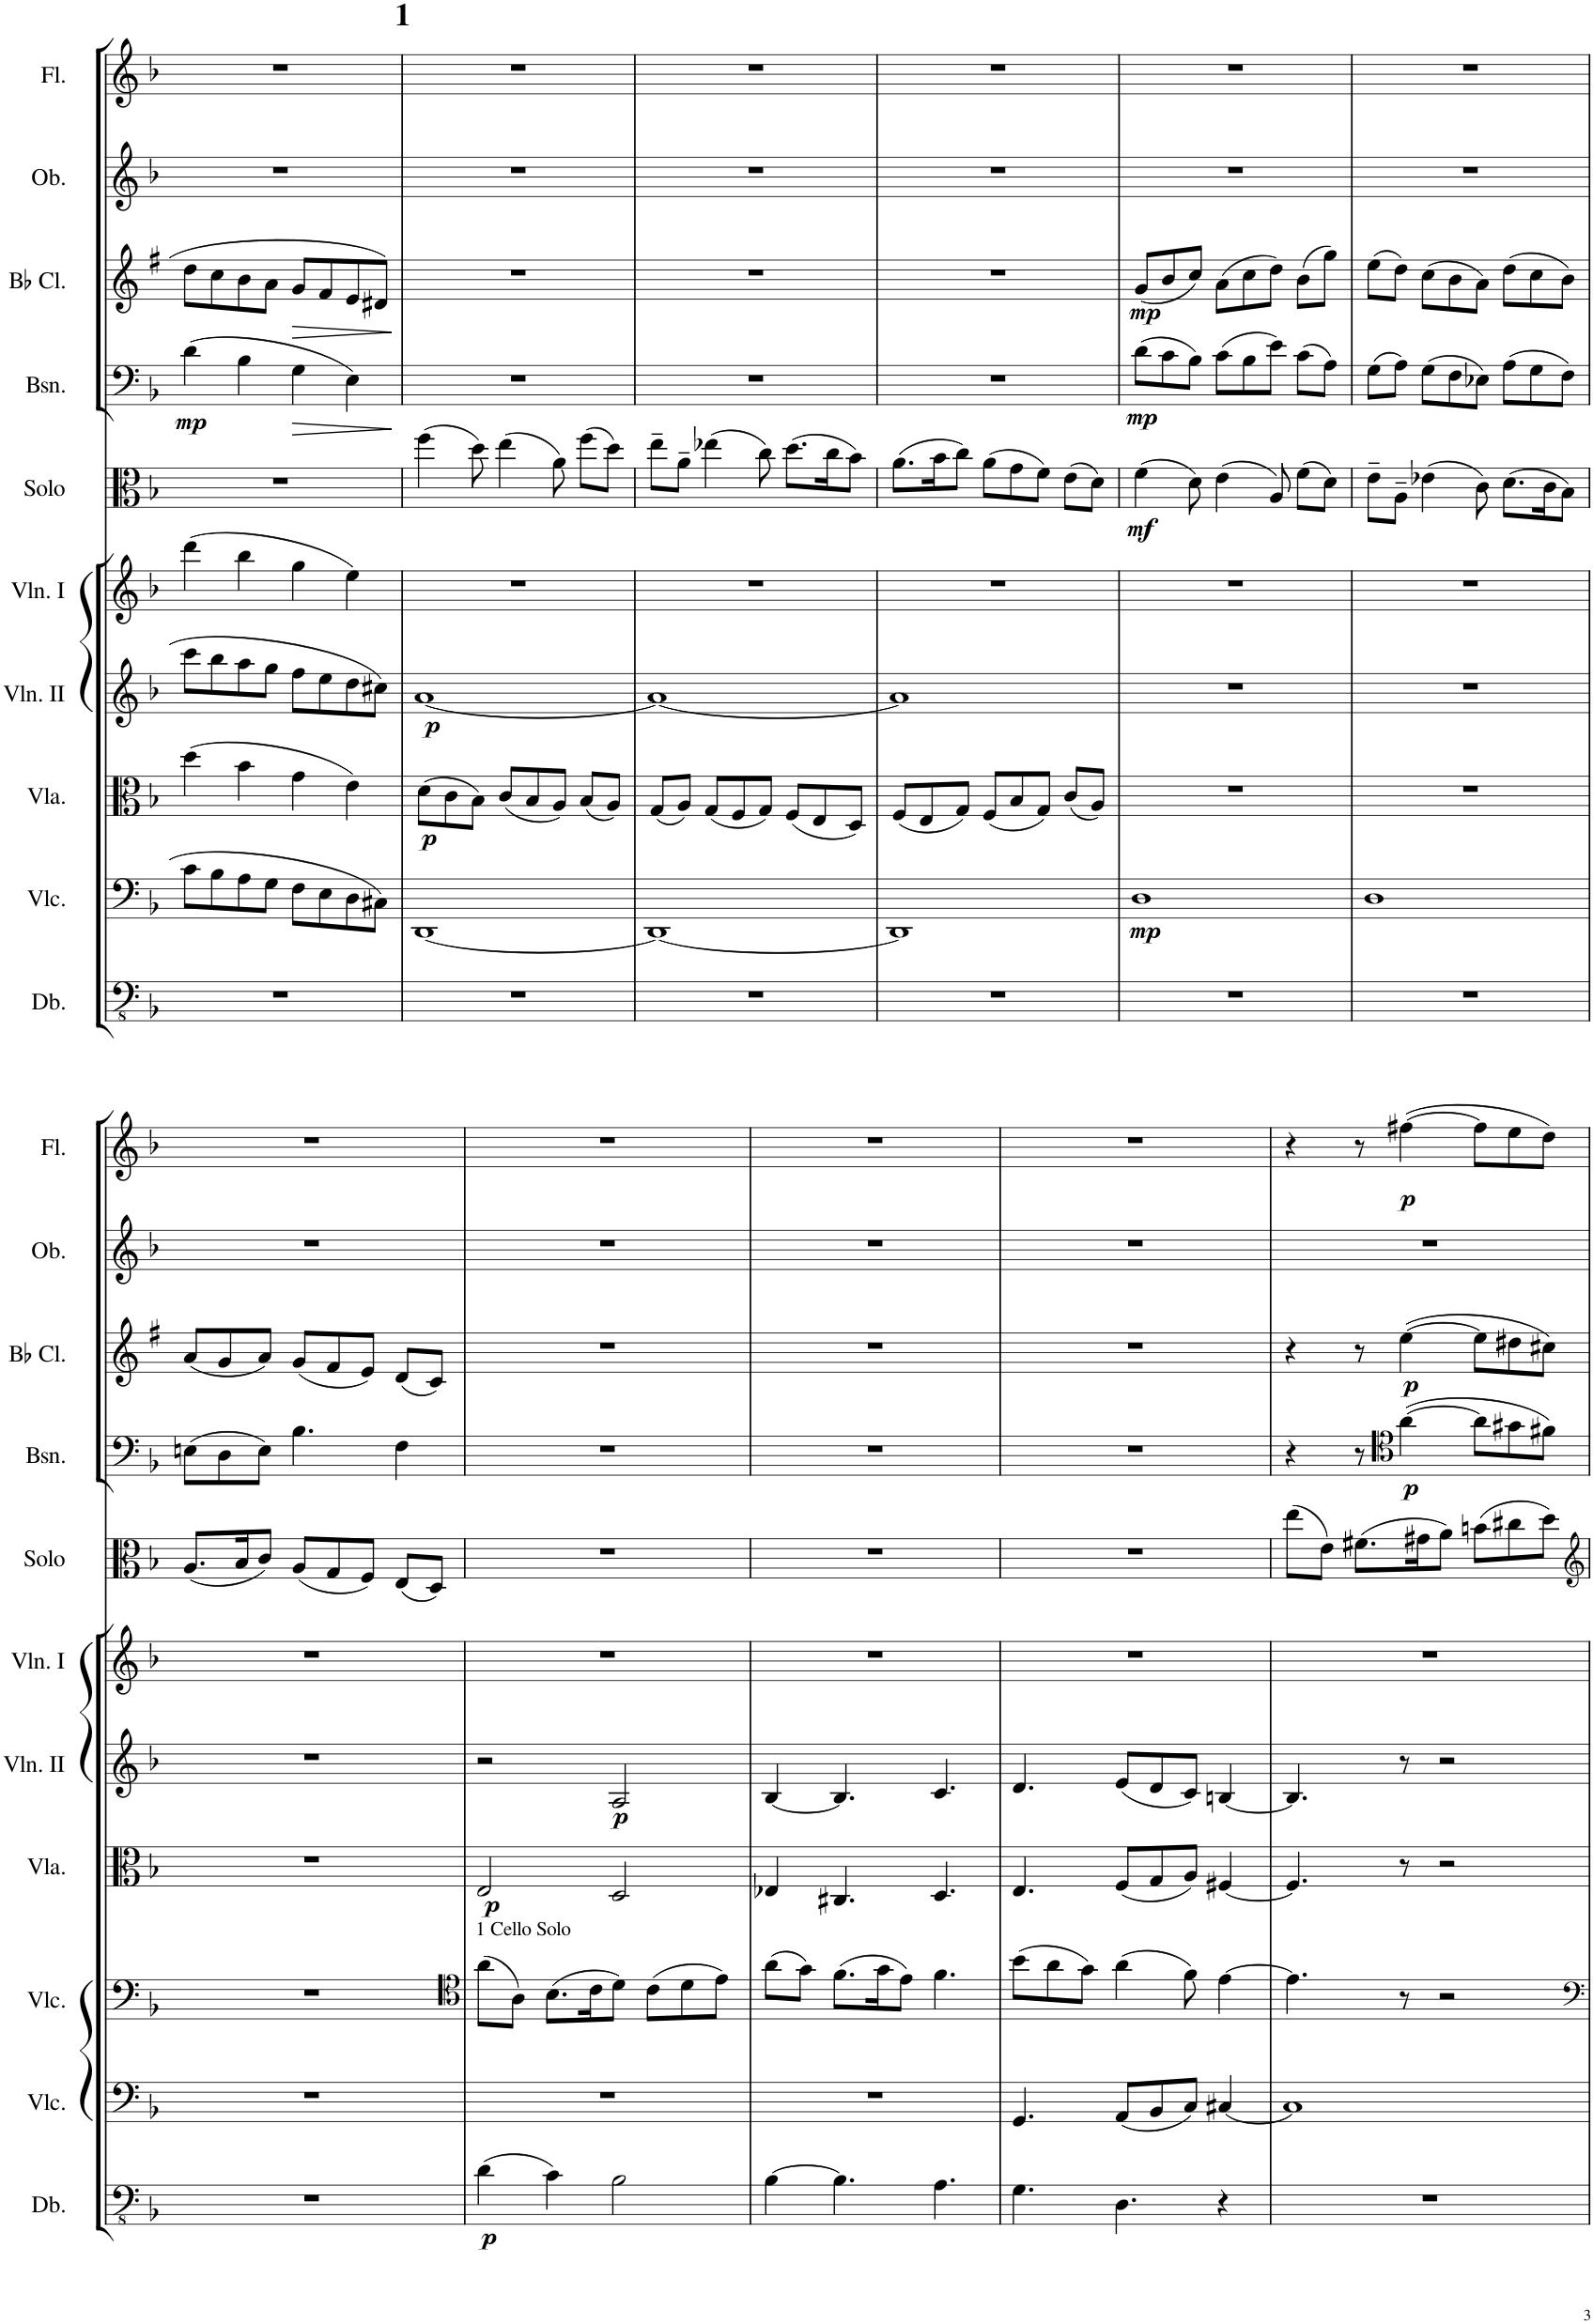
**kern	**dynam	**kern	**dynam	**kern	**kern	**dynam	**kern	**dynam	**kern	**kern	**dynam	**kern	**dynam	**kern	**dynam	**kern	**dynam
*part10	*part10	*part9	*part9	*part8	*part7	*part7	*part6	*part6	*part5	*part4	*part4	*part3	*part3	*part2	*part2	*part1	*part1
*staff10	*staff10	*staff9	*staff9	*staff8	*staff7	*staff7	*staff6	*staff6	*staff5	*staff4	*staff4	*staff3	*staff3	*staff2	*staff2	*staff1	*staff1
*I"Bass	*	*I"Cello	*	*I"Cello	*I"Viola	*	*I"Violin II	*	*I"Violin I	*I"Solo Viola	*	*I"Bassoon	*	*I"Bb Clarinet	*	*I"Flute	*
*	*	*	*	*	*I'Vla.	*	*I'Vln. II	*	*I'Vln. I	*I'Solo	*	*I'Bsn.	*	*I'Bb Cl.	*	*I'Fl.	*
!!LO:PB:g=z
*clefFv4	*	*clefF4	*	*clefF4	*clefC3	*	*clefG2	*	*clefG2	*clefC3	*	*clefF4	*	*clefG2	*	*clefG2	*
*Trd7c12	*	*	*	*	*	*	*	*	*	*	*	*	*	*Trd1c2	*	*	*
*k[b-]	*	*k[b-]	*	*k[b-]	*k[b-]	*	*k[b-]	*	*k[b-]	*k[b-]	*	*k[b-]	*	*k[f#]	*	*k[b-]	*
*M4/4	*	*M4/4	*	*M4/4	*M4/4	*	*M4/4	*	*M4/4	*M4/4	*	*M4/4	*	*M4/4	*	*M4/4	*
=9	=9	=9	=9	=9	=9	=9	=9	=9	=9	=9	=9	=9	=9	=9	=9	=9	=9
!	!	!	!	!	!	!	!	!	!	!	!	!	!LO:DY:b	!	!	!	!
1r	.	8c\L	.	1r	(4dd\	.	8ccc\L	.	(4ddd\	1r	.	(4d\	mp	8dd\L	.	1r	.
.	.	8B-\	.	.	.	.	8bb-\	.	.	.	.	.	.	8cc\	.	.	.
.	.	8A\	.	.	4b-\	.	8aa\	.	4bb-\	.	.	4B-\	.	8b\	.	.	.
.	.	8G\J	.	.	.	.	8gg\J	.	.	.	.	.	.	8a\J	.	.	.
!	!	!	!	!	!	!	!	!	!	!	!	!	!LO:HP:b	!	!LO:HP:b	!	!
.	.	8F\L	.	.	4g\	.	8ff\L	.	4gg\	.	.	4G\	>	8g/L	>	.	.
.	.	8E\	.	.	.	.	8ee\	.	.	.	.	.	.	8f#/	.	.	.
.	.	8D\	.	.	4e\)	.	8dd\	.	4ee\)	.	.	4E\)	.	8e/	.	.	.
.	.	8C#X\J	.	.	.	.	8cc#X\J	.	.	.	.	.	.	8d#X/J	.	.	.
.	.	.	.	.	.	.	.	.	.	.	.	.	]	.	]	.	.
!!LO:REH:place=s1:a:B:cj:enc=none:fs=16:t=1
=10	=10	=10	=10	=10	=10	=10	=10	=10	=10	=10	=10	=10	=10	=10	=10	=10	=10
!	!	!	!	!	!	!LO:DY:b	!	!LO:DY:b	!	!	!	!	!	!	!	!	!
1r	.	[1DD	.	1r	(8d\L	p	[1a	p	1r	(4ff\	.	1r	.	1r	.	1r	.
.	.	.	.	.	8c\	.	.	.	.	.	.	.	.	.	.	.	.
.	.	.	.	.	8B-\J)	.	.	.	.	8dd\)	.	.	.	.	.	.	.
.	.	.	.	.	(8c/L	.	.	.	.	(4ee\	.	.	.	.	.	.	.
.	.	.	.	.	8B-/	.	.	.	.	.	.	.	.	.	.	.	.
.	.	.	.	.	8A/J)	.	.	.	.	8a\)	.	.	.	.	.	.	.
.	.	.	.	.	(8B-/L	.	.	.	.	(8ff\L	.	.	.	.	.	.	.
.	.	.	.	.	8A/J)	.	.	.	.	8dd\J)	.	.	.	.	.	.	.
=11	=11	=11	=11	=11	=11	=11	=11	=11	=11	=11	=11	=11	=11	=11	=11	=11	=11
1r	.	1DD_	.	1r	(8G/L	.	1a_	.	1r	8ee~\L	.	1r	.	1r	.	1r	.
.	.	.	.	.	8A/J)	.	.	.	.	8a~\J	.	.	.	.	.	.	.
.	.	.	.	.	(8G/L	.	.	.	.	(4ee-X\	.	.	.	.	.	.	.
.	.	.	.	.	8F/	.	.	.	.	.	.	.	.	.	.	.	.
.	.	.	.	.	8G/J)	.	.	.	.	8cc\)	.	.	.	.	.	.	.
.	.	.	.	.	(8F/L	.	.	.	.	(8.dd\L	.	.	.	.	.	.	.
.	.	.	.	.	8E/	.	.	.	.	.	.	.	.	.	.	.	.
.	.	.	.	.	.	.	.	.	.	16cc\K	.	.	.	.	.	.	.
.	.	.	.	.	8D/J)	.	.	.	.	8b-\J)	.	.	.	.	.	.	.
=12	=12	=12	=12	=12	=12	=12	=12	=12	=12	=12	=12	=12	=12	=12	=12	=12	=12
1r	.	1DD]	.	1r	(8F/L	.	1a]	.	1r	(8.a\L	.	1r	.	1r	.	1r	.
.	.	.	.	.	8E/	.	.	.	.	.	.	.	.	.	.	.	.
.	.	.	.	.	.	.	.	.	.	16b-\K	.	.	.	.	.	.	.
.	.	.	.	.	8G/J)	.	.	.	.	8cc\J)	.	.	.	.	.	.	.
.	.	.	.	.	(8F/L	.	.	.	.	(8a\L	.	.	.	.	.	.	.
.	.	.	.	.	8B-/	.	.	.	.	8g\	.	.	.	.	.	.	.
.	.	.	.	.	8G/J)	.	.	.	.	8f\J)	.	.	.	.	.	.	.
.	.	.	.	.	(8c/L	.	.	.	.	(8e\L	.	.	.	.	.	.	.
.	.	.	.	.	8A/J)	.	.	.	.	8d\J)	.	.	.	.	.	.	.
=13	=13	=13	=13	=13	=13	=13	=13	=13	=13	=13	=13	=13	=13	=13	=13	=13	=13
!	!	!	!LO:DY:b	!	!	!	!	!	!	!	!LO:DY:b	!	!LO:DY:b	!	!LO:DY:b	!	!
1r	.	1D	mp	1r	1r	.	1r	.	1r	(4f\	mf	(8d\L	mp	(8g/L	mp	1r	.
.	.	.	.	.	.	.	.	.	.	.	.	8c\	.	8b/	.	.	.
.	.	.	.	.	.	.	.	.	.	8d\)	.	8B-\J)	.	8cc/J)	.	.	.
.	.	.	.	.	.	.	.	.	.	(4e\	.	(8c\L	.	(8a\L	.	.	.
.	.	.	.	.	.	.	.	.	.	.	.	8B-\	.	8cc\	.	.	.
.	.	.	.	.	.	.	.	.	.	8A/)	.	8e\J)	.	8dd\J)	.	.	.
.	.	.	.	.	.	.	.	.	.	(8f\L	.	(8c\L	.	(8b\L	.	.	.
.	.	.	.	.	.	.	.	.	.	8d\J)	.	8A\J)	.	8gg\J)	.	.	.
=14	=14	=14	=14	=14	=14	=14	=14	=14	=14	=14	=14	=14	=14	=14	=14	=14	=14
1r	.	1D	.	1r	1r	.	1r	.	1r	8e~\L	.	(8G\L	.	(8ee\L	.	1r	.
.	.	.	.	.	.	.	.	.	.	8A~\J	.	8A\J)	.	8dd\J)	.	.	.
.	.	.	.	.	.	.	.	.	.	(4e-X\	.	(8G\L	.	(8cc\L	.	.	.
.	.	.	.	.	.	.	.	.	.	.	.	8F\	.	8b\	.	.	.
.	.	.	.	.	.	.	.	.	.	8c\)	.	8E-X\J)	.	8a\J)	.	.	.
.	.	.	.	.	.	.	.	.	.	(8.d\L	.	(8A\L	.	(8dd\L	.	.	.
.	.	.	.	.	.	.	.	.	.	.	.	8G\	.	8cc\	.	.	.
.	.	.	.	.	.	.	.	.	.	16c\K	.	.	.	.	.	.	.
.	.	.	.	.	.	.	.	.	.	8B-\J)	.	8F\J)	.	8b\J)	.	.	.
!!LO:LB:g=z
=15	=15	=15	=15	=15	=15	=15	=15	=15	=15	=15	=15	=15	=15	=15	=15	=15	=15
1r	.	1r	.	1r	1r	.	1r	.	1r	(8.A/L	.	(8En\L	.	(8a/L	.	1r	.
.	.	.	.	.	.	.	.	.	.	.	.	8D\	.	8g/	.	.	.
.	.	.	.	.	.	.	.	.	.	16B-/K	.	.	.	.	.	.	.
.	.	.	.	.	.	.	.	.	.	8c/J)	.	8E\J)	.	8a/J)	.	.	.
.	.	.	.	.	.	.	.	.	.	(8A/L	.	4.B-\	.	(8g/L	.	.	.
.	.	.	.	.	.	.	.	.	.	8G/	.	.	.	8f#/	.	.	.
.	.	.	.	.	.	.	.	.	.	8F/J)	.	.	.	8e/J)	.	.	.
.	.	.	.	.	.	.	.	.	.	(8E/L	.	4F\	.	(8d/L	.	.	.
.	.	.	.	.	.	.	.	.	.	8D/J)	.	.	.	8c/J)	.	.	.
=16	=16	=16	=16	=16	=16	=16	=16	=16	=16	=16	=16	=16	=16	=16	=16	=16	=16
*	*	*	*	*clefC4	*	*	*	*	*	*	*	*	*	*	*	*	*
!	!	!	!	!LO:TX:a:t=1 Cello Solo	!	!	!	!	!	!	!	!	!	!	!	!	!
!	!LO:DY:b	!	!	!	!	!LO:DY:b	!	!	!	!	!	!	!	!	!	!	!
(4D\	p	1r	.	(8a\L	2E/	p	2r	.	1r	1r	.	1r	.	1r	.	1r	.
.	.	.	.	8A\J)	.	.	.	.	.	.	.	.	.	.	.	.	.
4C\)	.	.	.	(8.B-\L	.	.	.	.	.	.	.	.	.	.	.	.	.
.	.	.	.	16c\K	.	.	.	.	.	.	.	.	.	.	.	.	.
!	!	!	!	!	!	!	!	!LO:DY:b	!	!	!	!	!	!	!	!	!
2BB-\	.	.	.	8d\J)	2D/	.	2A/	p	.	.	.	.	.	.	.	.	.
.	.	.	.	(8c\L	.	.	.	.	.	.	.	.	.	.	.	.	.
.	.	.	.	8d\	.	.	.	.	.	.	.	.	.	.	.	.	.
.	.	.	.	8e\J)	.	.	.	.	.	.	.	.	.	.	.	.	.
=17	=17	=17	=17	=17	=17	=17	=17	=17	=17	=17	=17	=17	=17	=17	=17	=17	=17
[4BB-\	.	1r	.	(8a\L	4E-X/	.	[4B-/	.	1r	1r	.	1r	.	1r	.	1r	.
.	.	.	.	8g\J)	.	.	.	.	.	.	.	.	.	.	.	.	.
4.BB-\]	.	.	.	(8.f\L	4.C#X/	.	4.B-/]	.	.	.	.	.	.	.	.	.	.
.	.	.	.	16g\K	.	.	.	.	.	.	.	.	.	.	.	.	.
.	.	.	.	8e\J)	.	.	.	.	.	.	.	.	.	.	.	.	.
4.AA\	.	.	.	4.f\	4.D/	.	4.c/	.	.	.	.	.	.	.	.	.	.
=18	=18	=18	=18	=18	=18	=18	=18	=18	=18	=18	=18	=18	=18	=18	=18	=18	=18
4.GG\	.	4.GG/	.	(8b-\L	4.E/	.	4.d/	.	1r	1r	.	1r	.	1r	.	1r	.
.	.	.	.	8a\	.	.	.	.	.	.	.	.	.	.	.	.	.
.	.	.	.	8g\J)	.	.	.	.	.	.	.	.	.	.	.	.	.
4.DD\	.	(8AA/L	.	(4a\	(8F/L	.	(8e/L	.	.	.	.	.	.	.	.	.	.
.	.	8BB-/	.	.	8G/	.	8d/	.	.	.	.	.	.	.	.	.	.
.	.	8C/J)	.	8f\)	8A/J)	.	8c/J)	.	.	.	.	.	.	.	.	.	.
4r	.	[4C#X/	.	[4e\	[4F#X/	.	[4Bn/	.	.	.	.	.	.	.	.	.	.
=19	=19	=19	=19	=19	=19	=19	=19	=19	=19	=19	=19	=19	=19	=19	=19	=19	=19
1r	.	1C#]	.	4.e\]	4.F#/]	.	4.B/]	.	1r	(8ee\L	.	4r	.	4r	.	4r	.
.	.	.	.	.	.	.	.	.	.	8e\J)	.	.	.	.	.	.	.
.	.	.	.	.	.	.	.	.	.	(8.f#X\L	.	8r	.	8r	.	8r	.
*	*	*	*	*	*	*	*	*	*	*	*	*clefC4	*	*	*	*	*
!	!	!	!	!	!	!	!	!	!	!	!	!	!LO:DY:b	!	!LO:DY:b	!	!LO:DY:b
.	.	.	.	8r	8r	.	8r	.	.	.	.	([4a\	p	([4ee\	p	([4ff#X\	p
.	.	.	.	.	.	.	.	.	.	16g#X\K	.	.	.	.	.	.	.
.	.	.	.	2r	2r	.	2r	.	.	8a\J)	.	.	.	.	.	.	.
.	.	.	.	.	.	.	.	.	.	(8bn\L	.	8a\L]	.	8ee\L]	.	8ff#\L]	.
.	.	.	.	.	.	.	.	.	.	8cc#X\	.	8g#X\	.	8dd#X\	.	8ee\	.
.	.	.	.	.	.	.	.	.	.	8dd\J)	.	8f#X\J)	.	8cc#X\J)	.	8dd\J)	.
=	=	=	=	=	=	=	=	=	=	=	=	=	=	=	=	=	=
*-	*-	*-	*-	*-	*-	*-	*-	*-	*-	*-	*-	*-	*-	*-	*-	*-	*-
